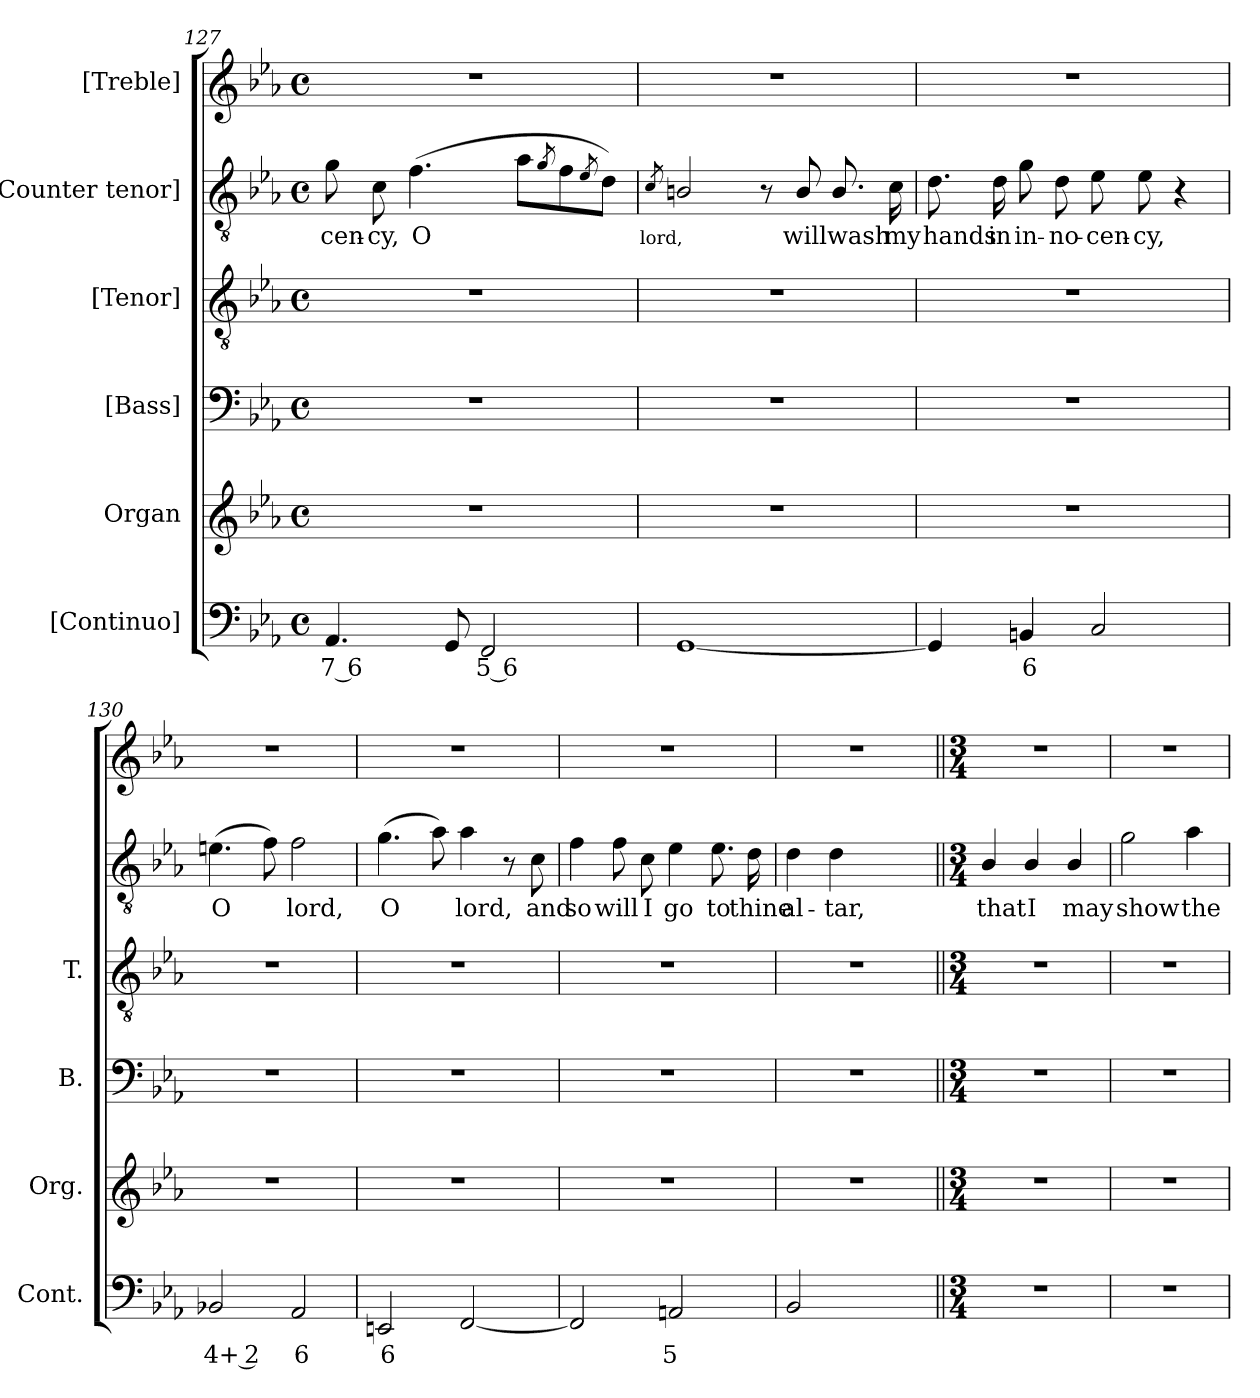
**kern	**text	**kern	**kern	**kern	**kern	**text	**kern
*part6	*part6	*part5	*part4	*part3	*part2	*part2	*part1
*staff6	*staff6	*staff5	*staff4	*staff3	*staff2	*staff2	*staff1
*I"[Continuo]	*	*I"Organ	*I"[Bass]	*I"[Tenor]	*I"[Counter tenor]	*	*I"[Treble]
*I'Cont.	*	*I'Org.	*I'B.	*I'T.	*	*	*
*clefF4	*	*clefG2	*clefF4	*clefGv2	*clefGv2	*	*clefG2
*	*	*	*	*ITrd7c12	*ITrd7c12	*	*
*k[b-e-a-]	*	*k[b-e-a-]	*k[b-e-a-]	*k[b-e-a-]	*k[b-e-a-]	*	*k[b-e-a-]
*E-:	*	*E-:	*E-:	*E-:	*E-:	*	*E-:
*M4/4	*	*M4/4	*M4/4	*M4/4	*M4/4	*	*M4/4
*met(c)	*	*met(c)	*met(c)	*met(c)	*met(c)	*	*met(c)
=127	=127	=127	=127	=127	=127	=127	=127
!	!LO:LY:b:color=#000000	!	!	!	!	!	!
!	!	!	!	!	!	!LO:LY:b:color=#000000	!
4.AA-i/	7 6	1r	1r	1r	8Gi\	-cen-	1r
!	!	!	!	!	!	!LO:LY:b:color=#000000	!
.	.	.	.	.	8Ci\	-cy,	.
!	!	!	!	!	!	!LO:LY:b:color=#000000	!
.	.	.	.	.	(4.Fi\	O	.
8GGi/	.	.	.	.	.	.	.
!	!LO:LY:b:color=#000000	!	!	!	!	!	!
2FFi/	5 6	.	.	.	.	.	.
.	.	.	.	.	8A-i\L	.	.
.	.	.	.	.	8qGi/	.	.
.	.	.	.	.	8Fi\	.	.
.	.	.	.	.	8qE-i/	.	.
.	.	.	.	.	8Di\J)	.	.
=128	=128	=128	=128	=128	=128	=128	=128
!	!	!	!	!	!	!LO:LY:b:color=#000000	!
.	.	.	.	.	8qCi/	lord,	.
[1GGi	.	1r	1r	1r	2BBni/	.	1r
.	.	.	.	.	8r	.	.
!	!	!	!	!	!	!LO:LY:b:color=#000000	!
.	.	.	.	.	8BBi/	will	.
!	!	!	!	!	!	!LO:LY:b:color=#000000	!
.	.	.	.	.	8.BBi/	wash	.
!	!	!	!	!	!	!LO:LY:b:color=#000000	!
.	.	.	.	.	16Ci\	my	.
!!LO:LB:g=z
=129	=129	=129	=129	=129	=129	=129	=129
!	!	!	!	!	!	!LO:LY:b:color=#000000	!
4GGi/]	.	1r	1r	1r	8.Di\	hands	1r
!	!	!	!	!	!	!LO:LY:b:color=#000000	!
.	.	.	.	.	16Di\	in	.
!	!LO:LY:b:color=#000000	!	!	!	!	!	!
!	!	!	!	!	!	!LO:LY:b:color=#000000	!
4BBni/	6	.	.	.	8Gi\	in-	.
!	!	!	!	!	!	!LO:LY:b:color=#000000	!
.	.	.	.	.	8Di\	-no-	.
!	!	!	!	!	!	!LO:LY:b:color=#000000	!
2Ci/	.	.	.	.	8E-i\	-cen-	.
!	!	!	!	!	!	!LO:LY:b:color=#000000	!
.	.	.	.	.	8E-i\	-cy,	.
.	.	.	.	.	4r	.	.
=130	=130	=130	=130	=130	=130	=130	=130
!	!LO:LY:b:color=#000000	!	!	!	!	!	!
!	!	!	!	!	!	!LO:LY:b:color=#000000	!
2BB-Xi/	4+ 2	1r	1r	1r	(4.Eni\	O	1r
.	.	.	.	.	8Fi\)	.	.
!	!LO:LY:b:color=#000000	!	!	!	!	!	!
!	!	!	!	!	!	!LO:LY:b:color=#000000	!
2AA-i/	6	.	.	.	2Fi\	lord,	.
=131	=131	=131	=131	=131	=131	=131	=131
!	!LO:LY:b:color=#000000	!	!	!	!	!	!
!	!	!	!	!	!	!LO:LY:b:color=#000000	!
2EEni/	6	1r	1r	1r	(4.Gi\	O	1r
.	.	.	.	.	8A-i\)	.	.
!	!	!	!	!	!	!LO:LY:b:color=#000000	!
[2FFi/	.	.	.	.	4A-i\	lord,	.
.	.	.	.	.	8r	.	.
!	!	!	!	!	!	!LO:LY:b:color=#000000	!
.	.	.	.	.	8Ci\	and	.
=132	=132	=132	=132	=132	=132	=132	=132
!	!	!	!	!	!	!LO:LY:b:color=#000000	!
2FFi/]	.	1r	1r	1r	4Fi\	so	1r
!	!	!	!	!	!	!LO:LY:b:color=#000000	!
.	.	.	.	.	8Fi\	will	.
!	!	!	!	!	!	!LO:LY:b:color=#000000	!
.	.	.	.	.	8Ci\	I	.
!	!LO:LY:b:color=#000000	!	!	!	!	!	!
!	!	!	!	!	!	!LO:LY:b:color=#000000	!
2AAni/	5	.	.	.	4E-i\	go	.
!	!	!	!	!	!	!LO:LY:b:color=#000000	!
.	.	.	.	.	8.E-i\	to	.
!	!	!	!	!	!	!LO:LY:b:color=#000000	!
.	.	.	.	.	16Di\	thine	.
=133	=133	=133	=133	=133	=133	=133	=133
!	!	!LO:N:vis=1	!LO:N:vis=1	!LO:N:vis=1	!	!	!
!	!	!	!	!	!	!LO:LY:b:color=#000000	!LO:N:vis=1
2BB-i/	.	1r	1r	1r	4Di\	al-	1r
!	!	!	!	!	!	!LO:LY:b:color=#000000	!
.	.	.	.	.	4Di\	-tar,	.
2ryy	.	.	.	.	2ryy	.	.
!!LO:LB:g=z
=134||	=134||	=134||	=134||	=134||	=134||	=134||	=134||
*M3/4	*	*M3/4	*M3/4	*M3/4	*M3/4	*	*M3/4
!LO:N:vis=1	!	!LO:N:vis=1	!LO:N:vis=1	!LO:N:vis=1	!	!	!
!	!	!	!	!	!	!LO:LY:b:color=#000000	!LO:N:vis=1
2.r	.	2.r	2.r	2.r	4BB-i/	that	2.r
!	!	!	!	!	!	!LO:LY:b:color=#000000	!
.	.	.	.	.	4BB-i/	I	.
!	!	!	!	!	!	!LO:LY:b:color=#000000	!
.	.	.	.	.	4BB-i/	may	.
=135	=135	=135	=135	=135	=135	=135	=135
!LO:N:vis=1	!	!LO:N:vis=1	!LO:N:vis=1	!LO:N:vis=1	!	!	!
!	!	!	!	!	!	!LO:LY:b:color=#000000	!LO:N:vis=1
2.r	.	2.r	2.r	2.r	2Gi\	show	2.r
!	!	!	!	!	!	!LO:LY:b:color=#000000	!
.	.	.	.	.	4A-i\	the	.
=	=	=	=	=	=	=	=
*-	*-	*-	*-	*-	*-	*-	*-
